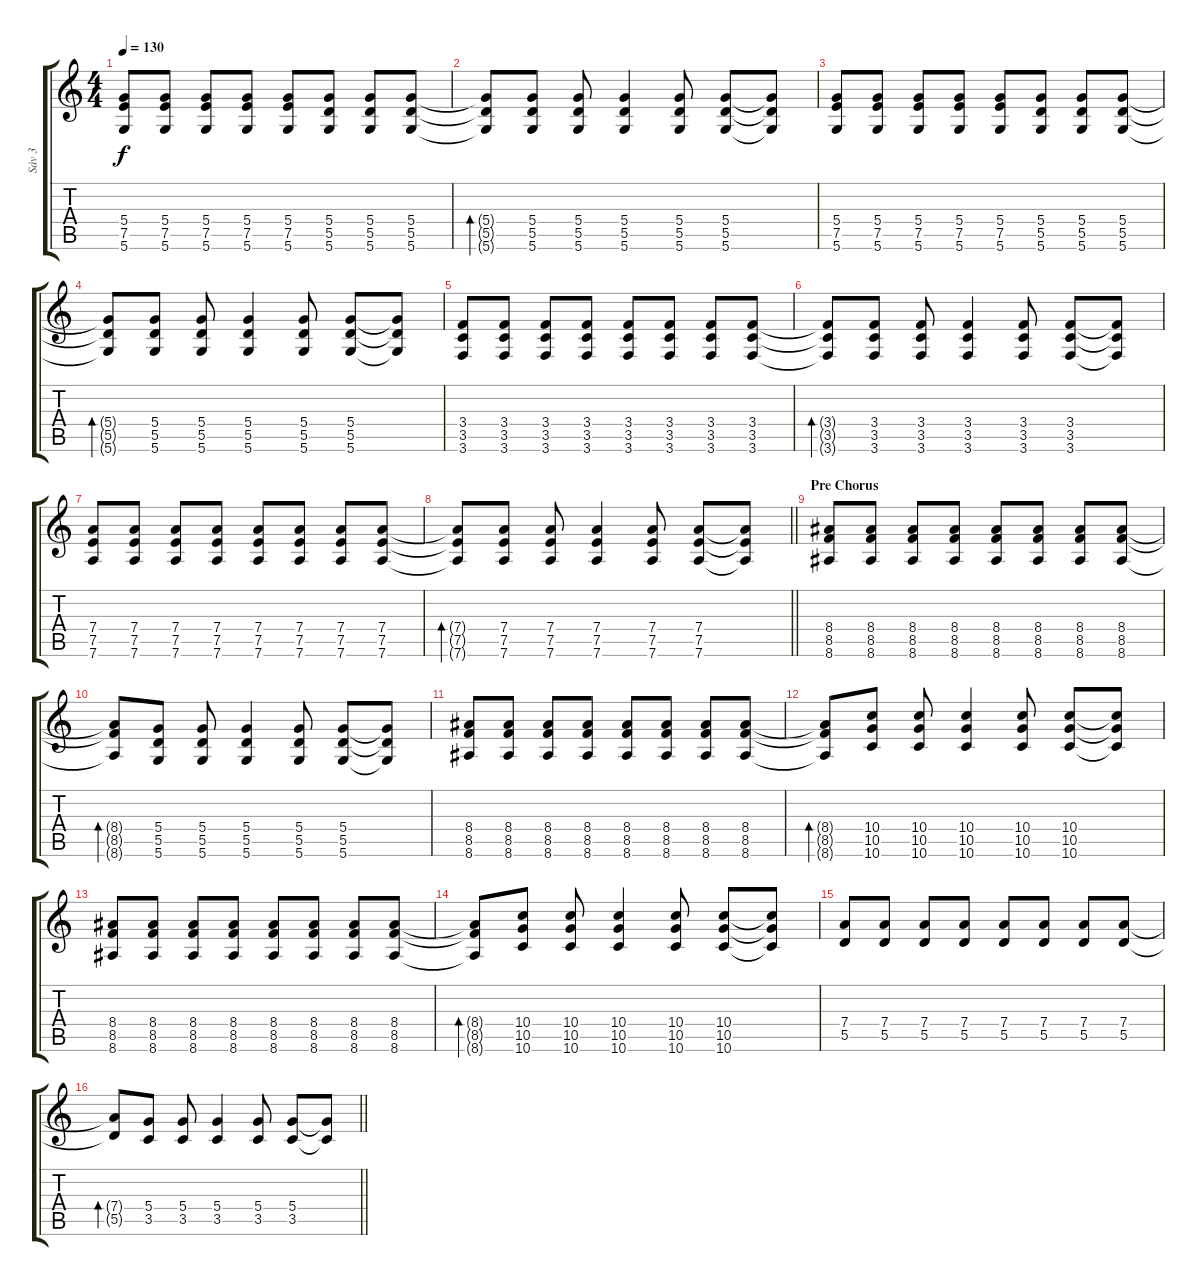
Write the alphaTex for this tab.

\track ("Sáv 3" "Sáv 3") {instrument acousticguitarsteel}
\staff {score tabs}
\tuning (E4 B3 G3 D3 A2 D2) {hide}
\ts (4 4)
\tempo 130
\clef g2
\ks c
(5.4 7.5 5.6).8{dy f} (5.4 7.5 5.6).8 (5.4 7.5 5.6).8 (5.4 7.5 5.6).8 (5.4 7.5 5.6).8 (5.4 5.5 5.6).8 (5.4 5.5 5.6).8 (5.4 5.5 5.6).8 |
(5.4{t} 5.5{t} 5.6{t}).8{bd 60} (5.4 5.5 5.6).8 (5.4 5.5 5.6).8 (5.4 5.5 5.6).4 (5.4 5.5 5.6).8 (5.4 5.5 5.6).8 (5.4{t} 5.5{t} 5.6{t}).8 |
(5.4 7.5 5.6).8 (5.4 7.5 5.6).8 (5.4 7.5 5.6).8 (5.4 7.5 5.6).8 (5.4 7.5 5.6).8 (5.4 5.5 5.6).8 (5.4 5.5 5.6).8 (5.4 5.5 5.6).8 |
(5.4{t} 5.5{t} 5.6{t}).8{bd 60} (5.4 5.5 5.6).8 (5.4 5.5 5.6).8 (5.4 5.5 5.6).4 (5.4 5.5 5.6).8 (5.4 5.5 5.6).8 (5.4{t} 5.5{t} 5.6{t}).8 |
(3.4 3.5 3.6).8 (3.4 3.5 3.6).8 (3.4 3.5 3.6).8 (3.4 3.5 3.6).8 (3.4 3.5 3.6).8 (3.4 3.5 3.6).8 (3.4 3.5 3.6).8 (3.4 3.5 3.6).8 |
(3.4{t} 3.5{t} 3.6{t}).8{bd 60} (3.4 3.5 3.6).8 (3.4 3.5 3.6).8 (3.4 3.5 3.6).4 (3.4 3.5 3.6).8 (3.4 3.5 3.6).8 (3.4{t} 3.5{t} 3.6{t}).8 |
(7.4 7.5 7.6).8 (7.4 7.5 7.6).8 (7.4 7.5 7.6).8 (7.4 7.5 7.6).8 (7.4 7.5 7.6).8 (7.4 7.5 7.6).8 (7.4 7.5 7.6).8 (7.4 7.5 7.6).8 |
\barLineRight lightlight
(7.4{t} 7.5{t} 7.6{t}).8{bd 60} (7.4 7.5 7.6).8 (7.4 7.5 7.6).8 (7.4 7.5 7.6).4 (7.4 7.5 7.6).8 (7.4 7.5 7.6).8 (7.4{t} 7.5{t} 7.6{t}).8 |
\section ("" "Pre Chorus")
(8.4 8.5 8.6).8 (8.4 8.5 8.6).8 (8.4 8.5 8.6).8 (8.4 8.5 8.6).8 (8.4 8.5 8.6).8 (8.4 8.5 8.6).8 (8.4 8.5 8.6).8 (8.4 8.5 8.6).8 |
(8.4{t} 8.5{t} 8.6{t}).8{bd 60} (5.4 5.5 5.6).8 (5.4 5.5 5.6).8 (5.4 5.5 5.6).4 (5.4 5.5 5.6).8 (5.4 5.5 5.6).8 (5.4{t} 5.5{t} 5.6{t}).8 |
(8.4 8.5 8.6).8 (8.4 8.5 8.6).8 (8.4 8.5 8.6).8 (8.4 8.5 8.6).8 (8.4 8.5 8.6).8 (8.4 8.5 8.6).8 (8.4 8.5 8.6).8 (8.4 8.5 8.6).8 |
(8.4{t} 8.5{t} 8.6{t}).8{bd 60} (10.4 10.5 10.6).8 (10.4 10.5 10.6).8 (10.4 10.5 10.6).4 (10.4 10.5 10.6).8 (10.4 10.5 10.6).8 (10.4{t} 10.5{t} 10.6{t}).8 |
(8.4 8.5 8.6).8 (8.4 8.5 8.6).8 (8.4 8.5 8.6).8 (8.4 8.5 8.6).8 (8.4 8.5 8.6).8 (8.4 8.5 8.6).8 (8.4 8.5 8.6).8 (8.4 8.5 8.6).8 |
(8.4{t} 8.5{t} 8.6{t}).8{bd 60} (10.4 10.5 10.6).8 (10.4 10.5 10.6).8 (10.4 10.5 10.6).4 (10.4 10.5 10.6).8 (10.4 10.5 10.6).8 (10.4{t} 10.5{t} 10.6{t}).8 |
(7.4 5.5).8 (7.4 5.5).8 (7.4 5.5).8 (7.4 5.5).8 (7.4 5.5).8 (7.4 5.5).8 (7.4 5.5).8 (7.4 5.5).8 |
\barLineRight lightlight
(7.4{t} 5.5{t}).8{bd 60} (5.4 3.5).8 (5.4 3.5).8 (5.4 3.5).4 (5.4 3.5).8 (5.4 3.5).8 (5.4{t} 3.5{t}).8
